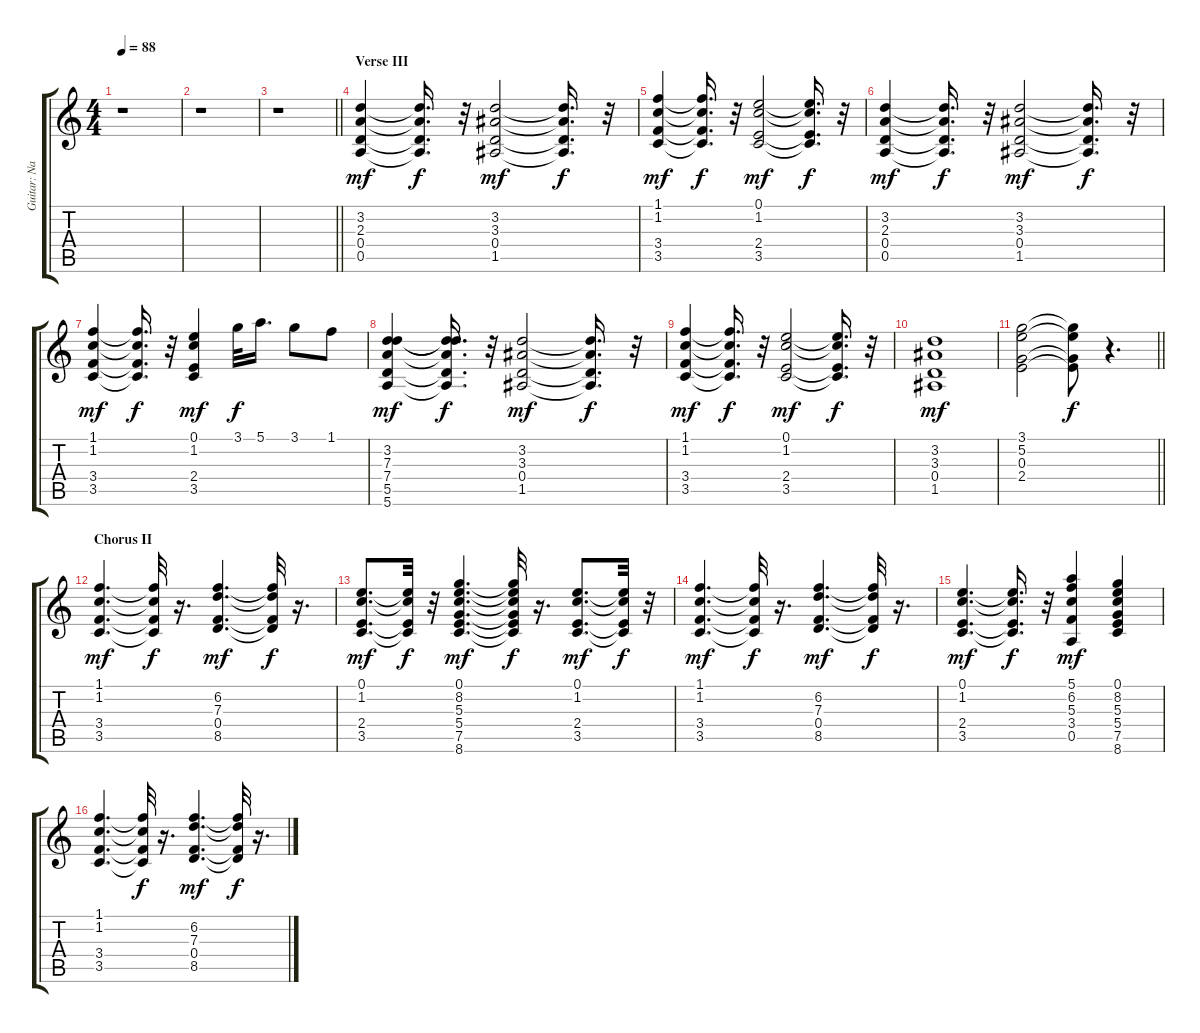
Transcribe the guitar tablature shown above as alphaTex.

\track ("Guitar: Nancy Wilson" "Guitar: Na") {instrument overdrivenguitar}
\staff {score tabs}
\tuning (E4 B3 G3 D3 A2 E2) {hide}
\ts (4 4)
\tempo 88
\clef g2
\ks c
r.1{dy f} |
r.1 |
\barLineRight lightlight
r.1 |
\section ("" "Verse III")
(3.2 2.3 0.4 0.5).4{dy mf} (3.2{t} 2.3{t} 0.4{t} 0.5{t}).16{d dy f} r.32 (3.2 3.3 0.4 1.5).2{dy mf} (3.2{t} 3.3{t} 0.4{t} 1.5{t}).16{d dy f} r.32 |
(1.1 1.2 3.4 3.5).4{dy mf} (1.1{t} 1.2{t} 3.4{t} 3.5{t}).16{d dy f} r.32 (0.1 1.2 2.4 3.5).2{dy mf} (0.1{t} 1.2{t} 2.4{t} 3.5{t}).16{d dy f} r.32 |
(3.2 2.3 0.4 0.5).4{dy mf} (3.2{t} 2.3{t} 0.4{t} 0.5{t}).16{d dy f} r.32 (3.2 3.3 0.4 1.5).2{dy mf} (3.2{t} 3.3{t} 0.4{t} 1.5{t}).16{d dy f} r.32 |
(1.1 1.2 3.4 3.5).4{dy mf} (1.1{t} 1.2{t} 3.4{t} 3.5{t}).16{d dy f} r.32 (0.1 1.2 2.4 3.5).4{dy mf} 3.1.32{dy f} 5.1.16{d} 3.1.8 1.1.8 |
(3.2 7.3 7.4 5.5 5.6).4{dy mf} (3.2{t} 7.3{t} 7.4{t} 5.5{t} 5.6{t}).16{d dy f} r.32 (3.2 3.3 0.4 1.5).2{dy mf} (3.2{t} 3.3{t} 0.4{t} 1.5{t}).16{d dy f} r.32 |
(1.1 1.2 3.4 3.5).4{dy mf} (1.1{t} 1.2{t} 3.4{t} 3.5{t}).16{d dy f} r.32 (0.1 1.2 2.4 3.5).2{dy mf} (0.1{t} 1.2{t} 2.4{t} 3.5{t}).16{d dy f} r.32 |
(3.2 3.3 0.4 1.5).1{dy mf} |
\barLineRight lightlight
(3.1 5.2 0.3 2.4).2 (3.1{t} 5.2{t} 0.3{t} 2.4{t}).8{dy f} r.4{d} |
\section ("" "Chorus II")
(1.1 1.2 3.4 3.5).4{d dy mf} (1.1{t} 1.2{t} 3.4{t} 3.5{t}).32{dy f} r.16{d} (6.2 7.3 0.4 8.5).4{d dy mf} (6.2{t} 7.3{t} 0.4{t} 8.5{t}).32{dy f} r.16{d} |
(0.1 1.2 2.4 3.5).8{d dy mf} (0.1{t} 1.2{t} 2.4{t} 3.5{t}).32{dy f} r.32 (0.1 8.2 5.3 5.4 7.5 8.6).4{d dy mf} (0.1{t} 8.2{t} 5.3{t} 5.4{t} 7.5{t} 8.6{t}).32{dy f} r.16{d} (0.1 1.2 2.4 3.5).8{d dy mf} (0.1{t} 1.2{t} 2.4{t} 3.5{t}).32{dy f} r.32 |
(1.1 1.2 3.4 3.5).4{d dy mf} (1.1{t} 1.2{t} 3.4{t} 3.5{t}).32{dy f} r.16{d} (6.2 7.3 0.4 8.5).4{d dy mf} (6.2{t} 7.3{t} 0.4{t} 8.5{t}).32{dy f} r.16{d} |
(0.1 1.2 2.4 3.5).4{d dy mf} (0.1{t} 1.2{t} 2.4{t} 3.5{t}).16{d dy f} r.32 (5.1 6.2 5.3 3.4 0.5).4{dy mf} (0.1 8.2 5.3 5.4 7.5 8.6).4 |
(1.1 1.2 3.4 3.5).4{d} (1.1{t} 1.2{t} 3.4{t} 3.5{t}).32{dy f} r.16{d} (6.2 7.3 0.4 8.5).4{d dy mf} (6.2{t} 7.3{t} 0.4{t} 8.5{t}).32{dy f} r.16{d}
